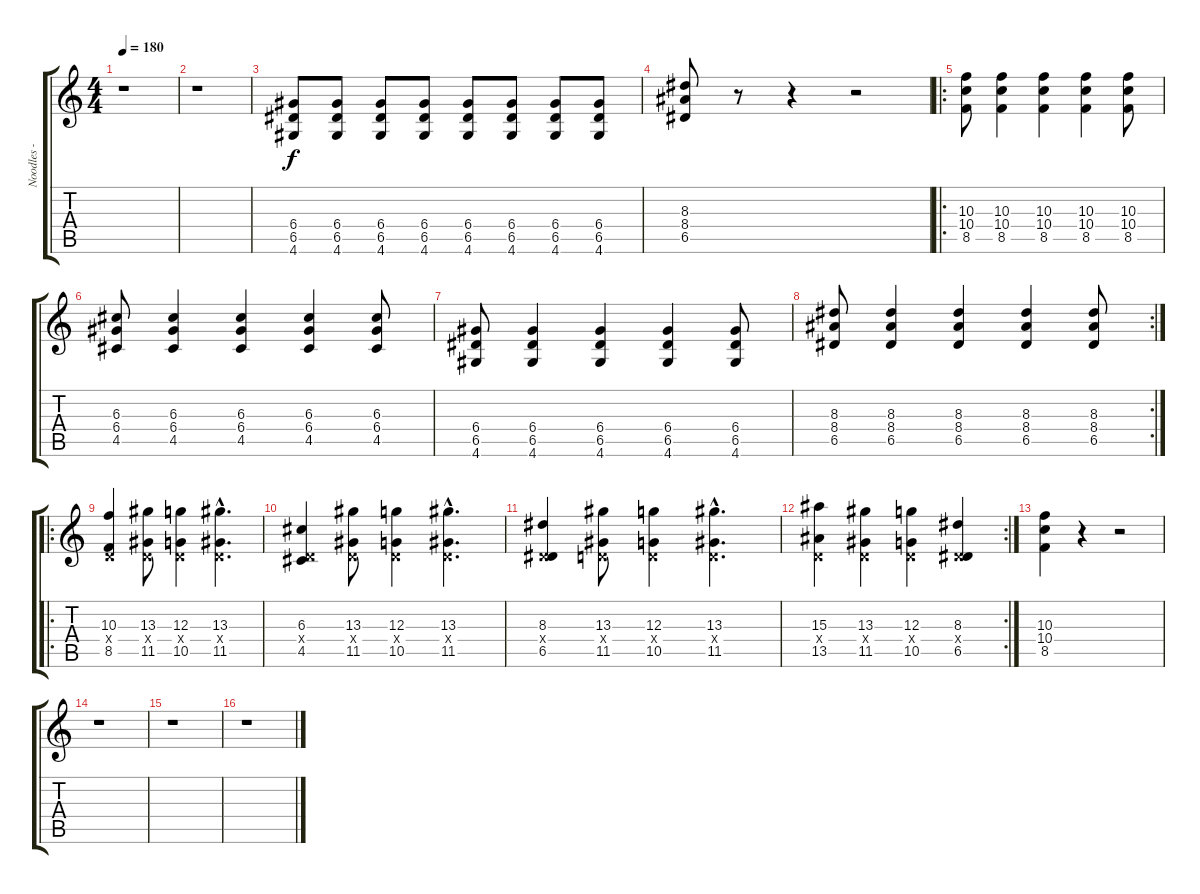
\track ("Noodles - Guitar" "Noodles - ") {instrument distortionguitar}
\staff {score tabs}
\tuning (E4 B3 G3 D3 A2 E2) {hide}
\ts (4 4)
\tempo 180
\clef g2
\ks c
r.1{dy f} |
r.1 |
(6.4 6.5 4.6).8 (6.4 6.5 4.6).8 (6.4 6.5 4.6).8 (6.4 6.5 4.6).8 (6.4 6.5 4.6).8 (6.4 6.5 4.6).8 (6.4 6.5 4.6).8 (6.4 6.5 4.6).8 |
(8.3 8.4 6.5).8 r.8 r.4 r.2 |
\ro
(10.3 10.4 8.5).8 (10.3 10.4 8.5).4 (10.3 10.4 8.5).4 (10.3 10.4 8.5).4 (10.3 10.4 8.5).8 |
(6.3 6.4 4.5).8 (6.3 6.4 4.5).4 (6.3 6.4 4.5).4 (6.3 6.4 4.5).4 (6.3 6.4 4.5).8 |
(6.4 6.5 4.6).8 (6.4 6.5 4.6).4 (6.4 6.5 4.6).4 (6.4 6.5 4.6).4 (6.4 6.5 4.6).8 |
\rc 2
(8.3 8.4 6.5).8 (8.3 8.4 6.5).4 (8.3 8.4 6.5).4 (8.3 8.4 6.5).4 (8.3 8.4 6.5).8 |
\ro
(10.3 0.4{x} 8.5).4 (13.3 0.4{x} 11.5).8 (12.3 0.4{x} 10.5).4 (13.3{hac} 0.4{hac x} 11.5{hac}).4{d} |
(6.3 0.4{x} 4.5).4 (13.3 0.4{x} 11.5).8 (12.3 0.4{x} 10.5).4 (13.3{hac} 0.4{hac x} 11.5{hac}).4{d} |
(8.3 0.4{x} 6.5).4 (13.3 0.4{x} 11.5).8 (12.3 0.4{x} 10.5).4 (13.3{hac} 0.4{hac x} 11.5{hac}).4{d} |
\rc 2
(15.3 0.4{x} 13.5).4 (13.3 0.4{x} 11.5).4 (12.3 0.4{x} 10.5).4 (8.3 0.4{x} 6.5).4 |
(10.3 10.4 8.5).4 r.4 r.2 |
r.1 |
r.1 |
r.1
